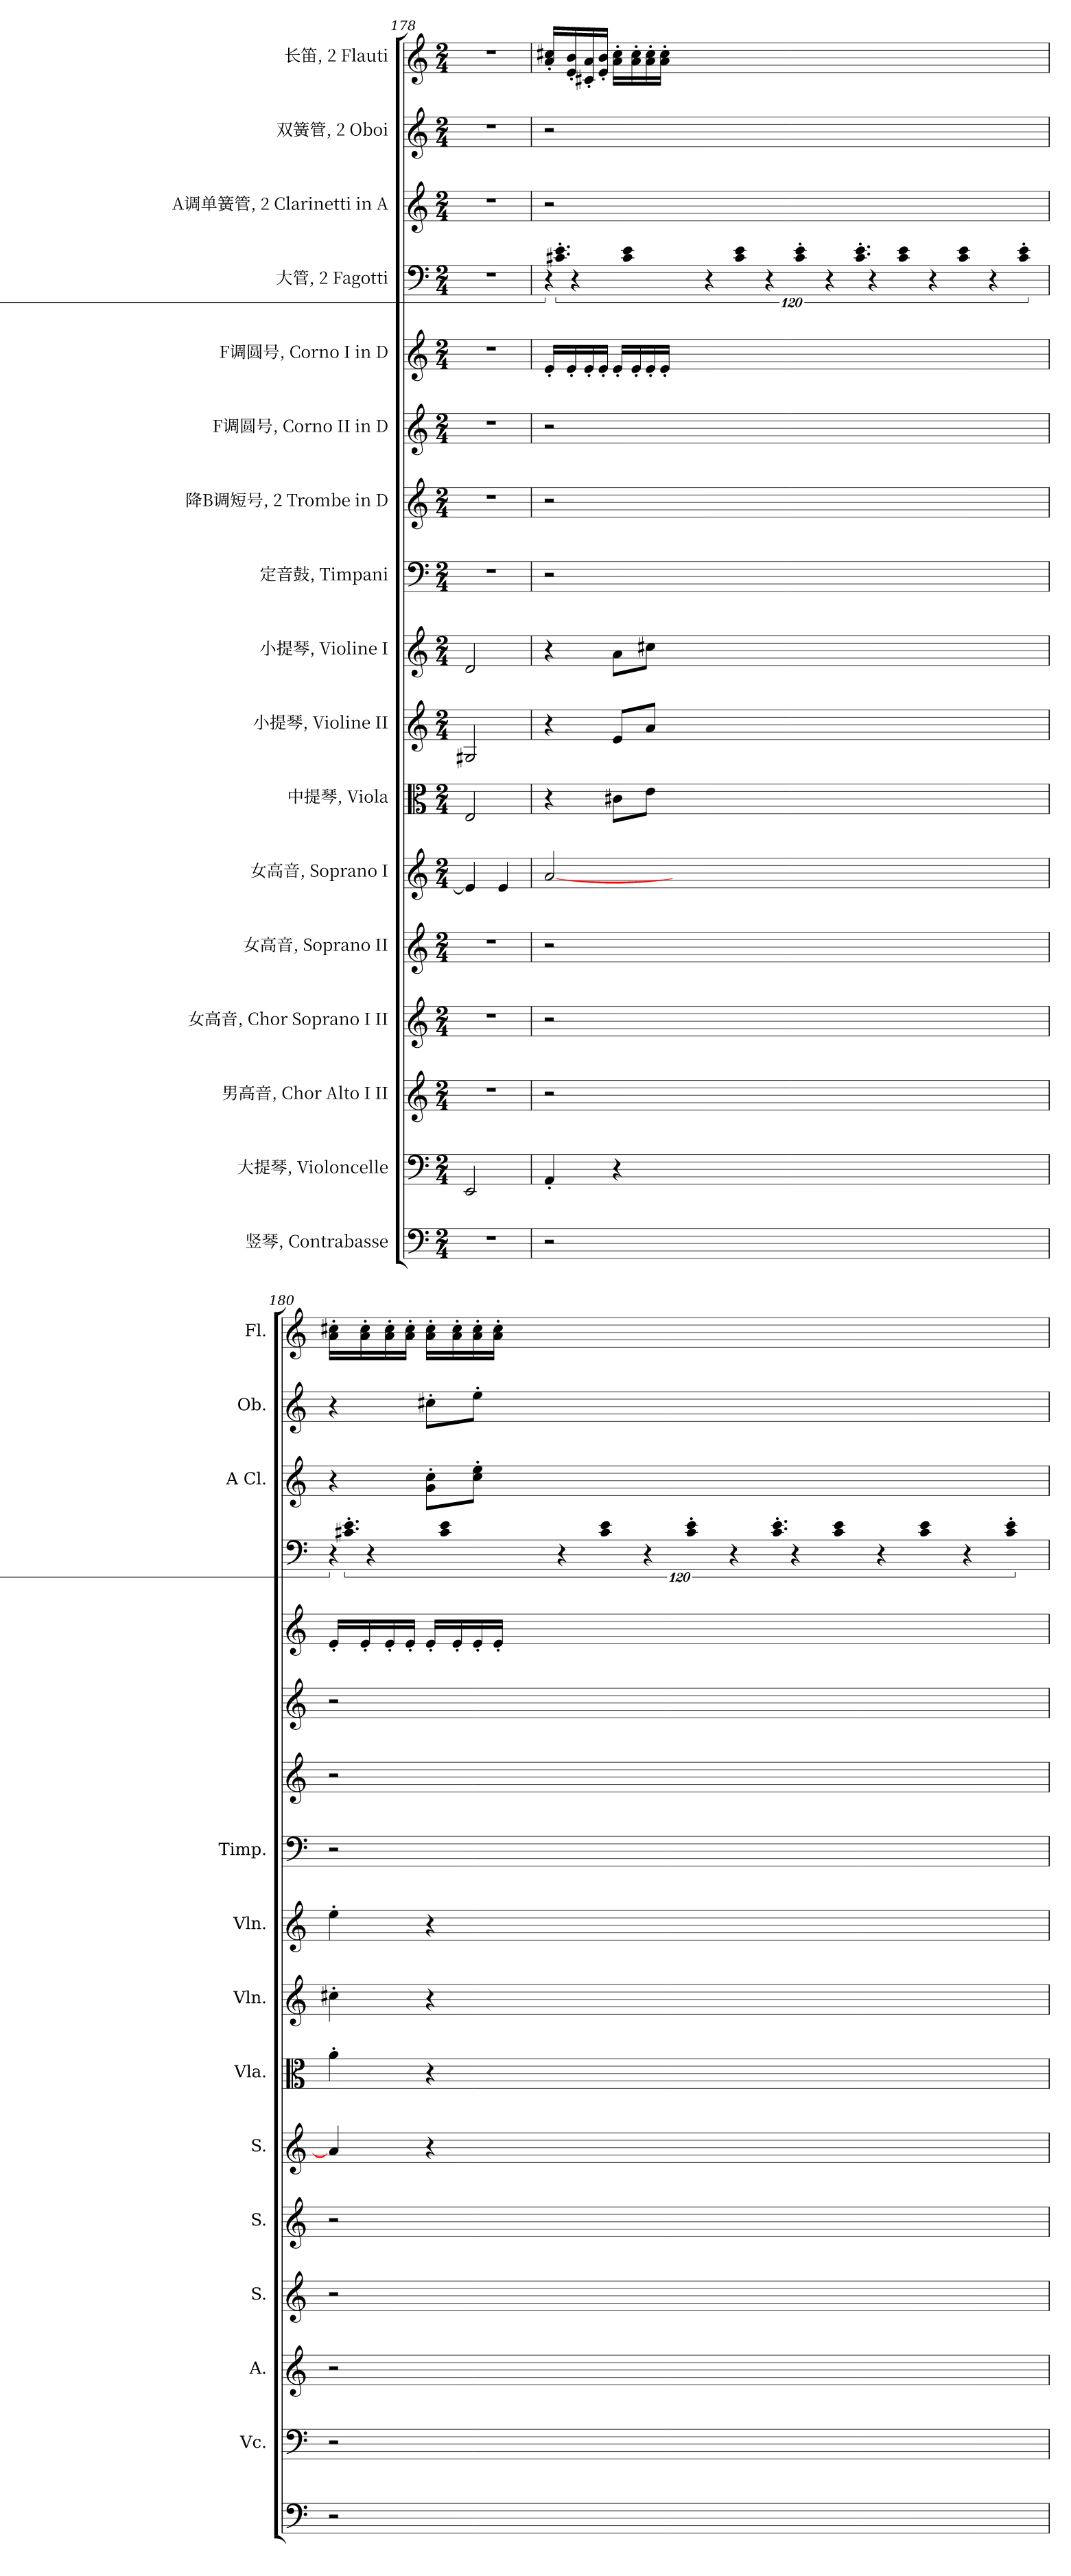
**kern	**kern	**kern	**kern	**kern	**kern	**kern	**kern	**kern	**kern	**kern	**kern	**kern	**kern	**kern	**kern	**kern
*part17	*part16	*part15	*part14	*part13	*part12	*part11	*part10	*part9	*part8	*part7	*part6	*part5	*part4	*part3	*part2	*part1
*staff17	*staff16	*staff15	*staff14	*staff13	*staff12	*staff11	*staff10	*staff9	*staff8	*staff7	*staff6	*staff5	*staff4	*staff3	*staff2	*staff1
*I"竖琴, Contrabasse	*I"大提琴, Violoncelle	*I"男高音, Chor Alto I II	*I"女高音, Chor Soprano I II	*I"女高音, Soprano II	*I"女高音, Soprano I	*I"中提琴, Viola	*I"小提琴, Violine II	*I"小提琴, Violine I	*I"定音鼓, Timpani	*I"降B调短号, 2 Trombe in D	*I"F调圆号, Corno II in D	*I"F调圆号, Corno I in D	*I"大管, 2 Fagotti	*I"A调单簧管, 2 Clarinetti in A	*I"双簧管, 2 Oboi	*I"长笛, 2 Flauti
*	*I'Vc.	*I'A.	*I'S.	*I'S.	*I'S.	*I'Vla.	*I'Vln.	*I'Vln.	*I'Timp.	*	*	*	*	*I'A Cl.	*I'Ob.	*I'Fl.
*clefF4	*clefF4	*clefG2	*clefG2	*clefG2	*clefG2	*clefC3	*clefG2	*clefG2	*clefF4	*clefG2	*clefG2	*clefG2	*clefF4	*clefG2	*clefG2	*clefG2
*	*	*	*	*	*	*	*	*	*	*ITrd1c2	*ITrd4c7	*ITrd4c7	*	*ITrd2c3	*	*
*k[]	*k[]	*k[]	*k[]	*k[]	*k[]	*k[]	*k[]	*k[]	*k[]	*k[b-e-]	*k[b-]	*k[b-]	*k[]	*k[f#c#g#]	*k[]	*k[]
*M2/4	*M2/4	*M2/4	*M2/4	*M2/4	*M2/4	*M2/4	*M2/4	*M2/4	*M2/4	*M2/4	*M2/4	*M2/4	*M2/4	*M2/4	*M2/4	*M2/4
*MM85	*MM85	*MM85	*MM85	*MM85	*MM85	*MM85	*MM85	*MM85	*MM85	*MM85	*MM85	*MM85	*MM85	*MM85	*MM85	*MM85
=178	=178	=178	=178	=178	=178	=178	=178	=178	=178	=178	=178	=178	=178	=178	=178	=178
2r	2EE/	2r	2r	2r	4e/]	2E/	2G#X/	2d/	2r	2r	2r	2r	2r	2r	2r	2r
.	.	.	.	.	4e/	.	.	.	.	.	.	.	.	.	.	.
=179	=179	=179	=179	=179	=179	=179	=179	=179	=179	=179	=179	=179	=179	=179	=179	=179
*	*	*	*	*	*	*	*	*	*	*	*	*	*	*	*	*MM85
!	!	!	!	!	!	!	!	!	!	!	!	!	!LO:N:vis=64	!	!	!
2r	4AA'/	2r	2r	2r	[2a/	4r	4r	4r	2r	2r	2r	16A'/LL	960%17r	2r	2r	16a/' 16cc#X/'LL
!	!	!	!	!	!	!	!	!	!	!	!	!	!LO:N:vis=32.	!	!	!
.	.	.	.	.	.	.	.	.	.	.	.	.	1920%103c#X\' 1920%103e\'	.	.	.
.	.	.	.	.	.	.	.	.	.	.	.	16A'/	.	.	.	16e/' 16b/'
!	!	!	!	!	!	!	!	!	!	!	!	!	!LO:N:vis=64	!	!	!
.	.	.	.	.	.	.	.	.	.	.	.	.	960%17r	.	.	.
!	!	!	!	!	!	!	!	!	!	!	!	!	!LO:N:vis=256%9	!	!	!
.	.	.	.	.	.	.	.	.	.	.	.	.	960%17c#\ 960%17e\	.	.	.
.	.	.	.	.	.	.	.	.	.	.	.	.	1920ryy	.	.	.
!	!	!	!	!	!	!	!	!	!	!	!	!	!LO:N:vis=32	!	!	!
.	.	.	.	.	.	.	.	.	.	.	.	.	640%23r	.	.	.
.	.	.	.	.	.	.	.	.	.	.	.	16A'/	.	.	.	16c#X/' 16a/'
!	!	!	!	!	!	!	!	!	!	!	!	!	!LO:N:vis=32	!	!	!
.	.	.	.	.	.	.	.	.	.	.	.	.	640%23c#\ 640%23e\	.	.	.
!	!	!	!	!	!	!	!	!	!	!	!	!	!LO:N:vis=32	!	!	!
.	.	.	.	.	.	.	.	.	.	.	.	.	640%23r	.	.	.
.	.	.	.	.	.	.	.	.	.	.	.	16A'/JJ	.	.	.	16e/' 16b/'JJ
!	!	!	!	!	!	!	!	!	!	!	!	!	!LO:N:vis=32	!	!	!
.	.	.	.	.	.	.	.	.	.	.	.	.	640%23c#\' 640%23e\'	.	.	.
*	*	*	*	*	*	*	*	*	*	*	*	*	*	*	*	*MM90
.	4r	.	.	.	.	8c#X\L	8e/L	8a\L	.	.	.	16A'/LL	.	.	.	16a\' 16cc#\'LL
!	!	!	!	!	!	!	!	!	!	!	!	!	!LO:N:vis=64	!	!	!
.	.	.	.	.	.	.	.	.	.	.	.	.	960%17r	.	.	.
!	!	!	!	!	!	!	!	!	!	!	!	!	!LO:N:vis=32.	!	!	!
.	.	.	.	.	.	.	.	.	.	.	.	.	1920%103c#\' 1920%103e\'	.	.	.
.	.	.	.	.	.	.	.	.	.	.	.	16A'/	.	.	.	16a\' 16cc#\'
!	!	!	!	!	!	!	!	!	!	!	!	!	!LO:N:vis=64	!	!	!
.	.	.	.	.	.	.	.	.	.	.	.	.	960%17r	.	.	.
!	!	!	!	!	!	!	!	!	!	!	!	!	!LO:N:vis=256%9	!	!	!
.	.	.	.	.	.	.	.	.	.	.	.	.	960%17c#\ 960%17e\	.	.	.
!	!	!	!	!	!	!	!	!	!	!	!	!	!LO:N:vis=32	!	!	!
.	.	.	.	.	.	.	.	.	.	.	.	.	640%23r	.	.	.
.	.	.	.	.	.	8e\J	8a/J	8cc#X\J	.	.	.	16A'/	.	.	.	16a\' 16cc#\'
!	!	!	!	!	!	!	!	!	!	!	!	!	!LO:N:vis=32	!	!	!
.	.	.	.	.	.	.	.	.	.	.	.	.	640%23c#\ 640%23e\	.	.	.
!	!	!	!	!	!	!	!	!	!	!	!	!	!LO:N:vis=32	!	!	!
.	.	.	.	.	.	.	.	.	.	.	.	.	640%23r	.	.	.
.	.	.	.	.	.	.	.	.	.	.	.	16A'/JJ	.	.	.	16a\' 16cc#\'JJ
!	!	!	!	!	!	!	!	!	!	!	!	!	!LO:N:vis=32	!	!	!
.	.	.	.	.	.	.	.	.	.	.	.	.	640%23c#\' 640%23e\'	.	.	.
640ryy	640ryy	640ryy	640ryy	640ryy	640ryy	640ryy	640ryy	640ryy	640ryy	640ryy	640ryy	640ryy	.	640ryy	640ryy	640ryy
!!LO:PB:g=z
=180	=180	=180	=180	=180	=180	=180	=180	=180	=180	=180	=180	=180	=180	=180	=180	=180
*	*	*	*	*	*	*	*	*	*	*	*	*	*	*	*	*MM85
!	!	!	!	!	!	!	!	!	!	!	!	!	!LO:N:vis=64	!	!	!
2r	2r	2r	2r	2r	4a/]	4a'\	4cc#X'\	4ee'\	2r	2r	2r	16A'/LL	960%17r	4r	4r	16a\' 16cc#X\'LL
!	!	!	!	!	!	!	!	!	!	!	!	!	!LO:N:vis=32.	!	!	!
.	.	.	.	.	.	.	.	.	.	.	.	.	1920%103c#X\' 1920%103e\'	.	.	.
.	.	.	.	.	.	.	.	.	.	.	.	16A'/	.	.	.	16a\' 16cc#\'
!	!	!	!	!	!	!	!	!	!	!	!	!	!LO:N:vis=64	!	!	!
.	.	.	.	.	.	.	.	.	.	.	.	.	960%17r	.	.	.
!	!	!	!	!	!	!	!	!	!	!	!	!	!LO:N:vis=256%9	!	!	!
.	.	.	.	.	.	.	.	.	.	.	.	.	960%17c#\ 960%17e\	.	.	.
.	.	.	.	.	.	.	.	.	.	.	.	.	1920ryy	.	.	.
!	!	!	!	!	!	!	!	!	!	!	!	!	!LO:N:vis=32	!	!	!
.	.	.	.	.	.	.	.	.	.	.	.	.	640%23r	.	.	.
.	.	.	.	.	.	.	.	.	.	.	.	16A'/	.	.	.	16a\' 16cc#\'
!	!	!	!	!	!	!	!	!	!	!	!	!	!LO:N:vis=32	!	!	!
.	.	.	.	.	.	.	.	.	.	.	.	.	640%23c#\ 640%23e\	.	.	.
!	!	!	!	!	!	!	!	!	!	!	!	!	!LO:N:vis=32	!	!	!
.	.	.	.	.	.	.	.	.	.	.	.	.	640%23r	.	.	.
.	.	.	.	.	.	.	.	.	.	.	.	16A'/JJ	.	.	.	16a\' 16cc#\'JJ
!	!	!	!	!	!	!	!	!	!	!	!	!	!LO:N:vis=32	!	!	!
.	.	.	.	.	.	.	.	.	.	.	.	.	640%23c#\' 640%23e\'	.	.	.
*	*	*	*	*	*	*	*	*	*	*	*	*	*	*	*	*MM90
.	.	.	.	.	4r	4r	4r	4r	.	.	.	16A'/LL	.	8e\' 8a\'L	8cc#X'\L	16a\' 16cc#\'LL
!	!	!	!	!	!	!	!	!	!	!	!	!	!LO:N:vis=64	!	!	!
.	.	.	.	.	.	.	.	.	.	.	.	.	960%17r	.	.	.
!	!	!	!	!	!	!	!	!	!	!	!	!	!LO:N:vis=32.	!	!	!
.	.	.	.	.	.	.	.	.	.	.	.	.	1920%103c#\' 1920%103e\'	.	.	.
.	.	.	.	.	.	.	.	.	.	.	.	16A'/	.	.	.	16a\' 16cc#\'
!	!	!	!	!	!	!	!	!	!	!	!	!	!LO:N:vis=64	!	!	!
.	.	.	.	.	.	.	.	.	.	.	.	.	960%17r	.	.	.
!	!	!	!	!	!	!	!	!	!	!	!	!	!LO:N:vis=256%9	!	!	!
.	.	.	.	.	.	.	.	.	.	.	.	.	960%17c#\ 960%17e\	.	.	.
!	!	!	!	!	!	!	!	!	!	!	!	!	!LO:N:vis=32	!	!	!
.	.	.	.	.	.	.	.	.	.	.	.	.	640%23r	.	.	.
.	.	.	.	.	.	.	.	.	.	.	.	16A'/	.	8a\' 8cc#\'J	8ee'\J	16a\' 16cc#\'
!	!	!	!	!	!	!	!	!	!	!	!	!	!LO:N:vis=32	!	!	!
.	.	.	.	.	.	.	.	.	.	.	.	.	640%23c#\ 640%23e\	.	.	.
!	!	!	!	!	!	!	!	!	!	!	!	!	!LO:N:vis=32	!	!	!
.	.	.	.	.	.	.	.	.	.	.	.	.	640%23r	.	.	.
.	.	.	.	.	.	.	.	.	.	.	.	16A'/JJ	.	.	.	16a\' 16cc#\'JJ
!	!	!	!	!	!	!	!	!	!	!	!	!	!LO:N:vis=32	!	!	!
.	.	.	.	.	.	.	.	.	.	.	.	.	640%23c#\' 640%23e\'	.	.	.
640ryy	640ryy	640ryy	640ryy	640ryy	640ryy	640ryy	640ryy	640ryy	640ryy	640ryy	640ryy	640ryy	.	640ryy	640ryy	640ryy
=	=	=	=	=	=	=	=	=	=	=	=	=	=	=	=	=
*-	*-	*-	*-	*-	*-	*-	*-	*-	*-	*-	*-	*-	*-	*-	*-	*-
